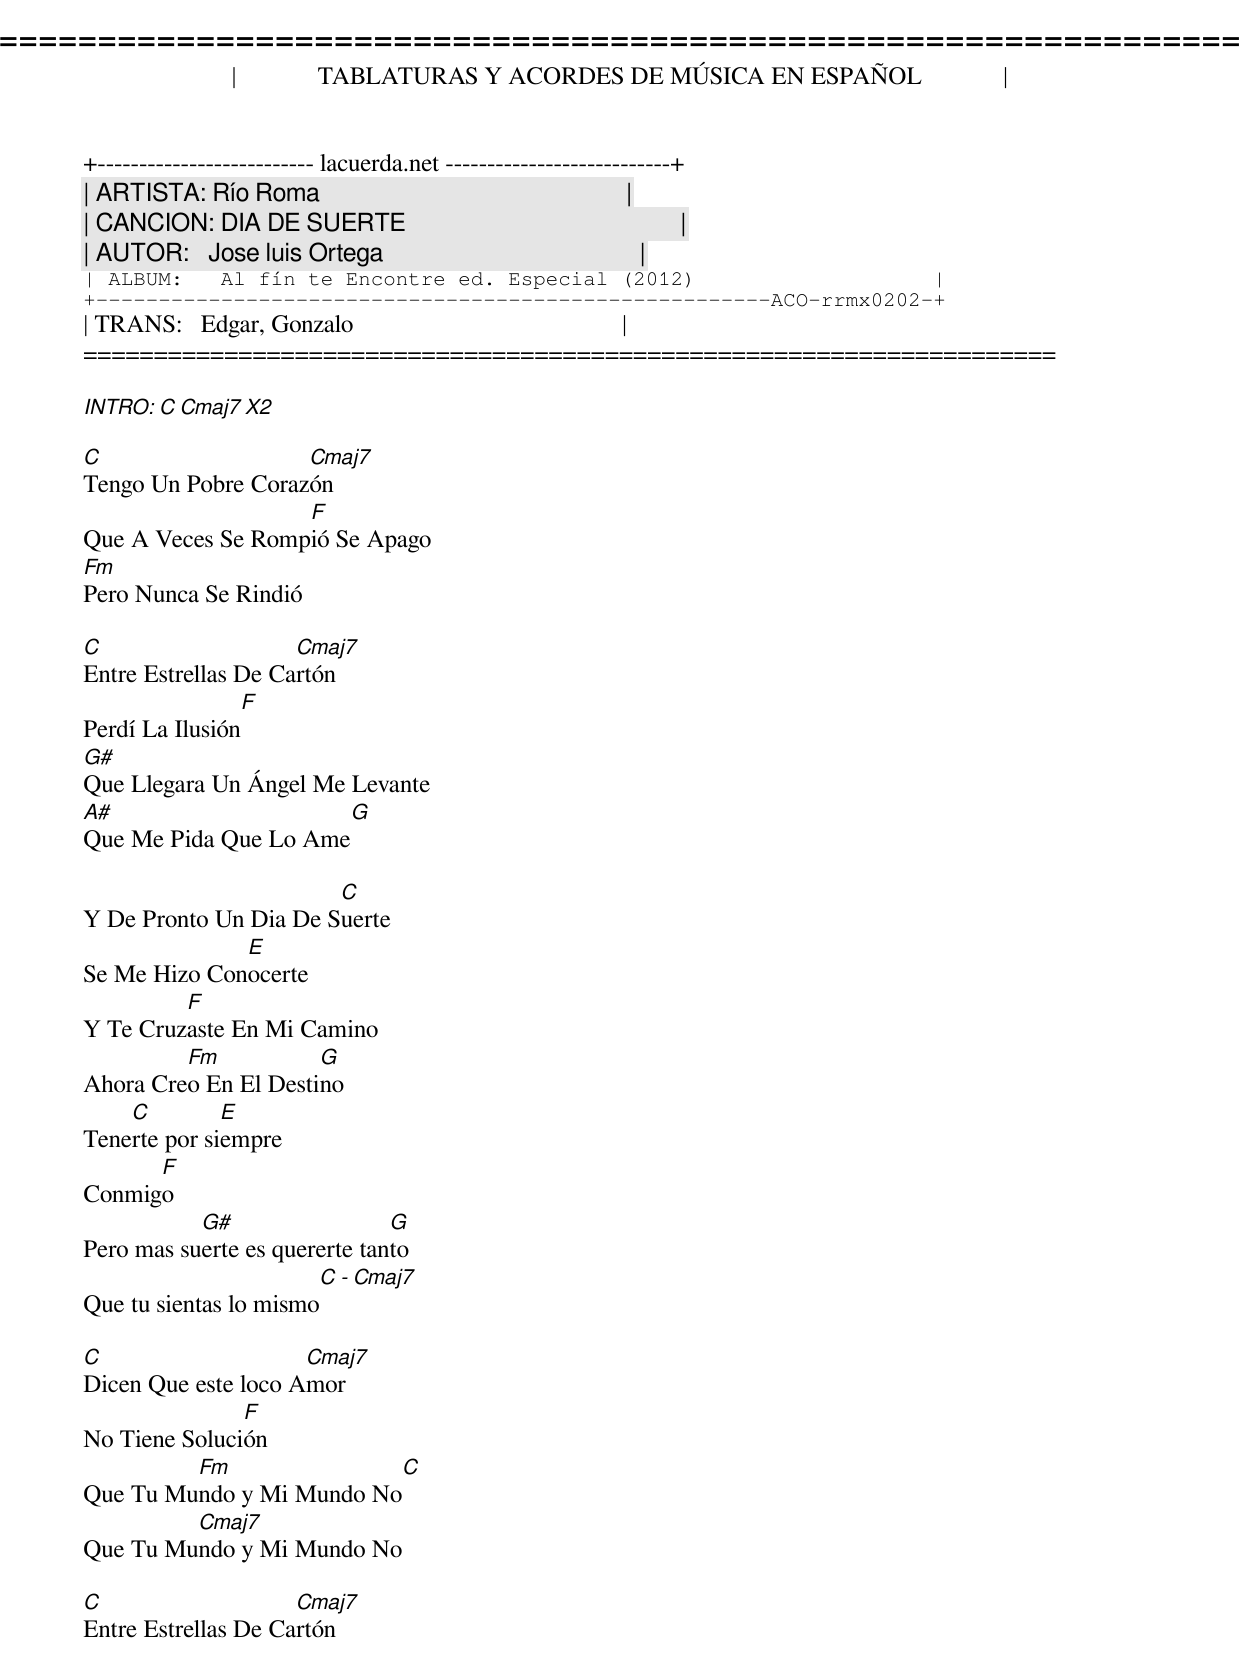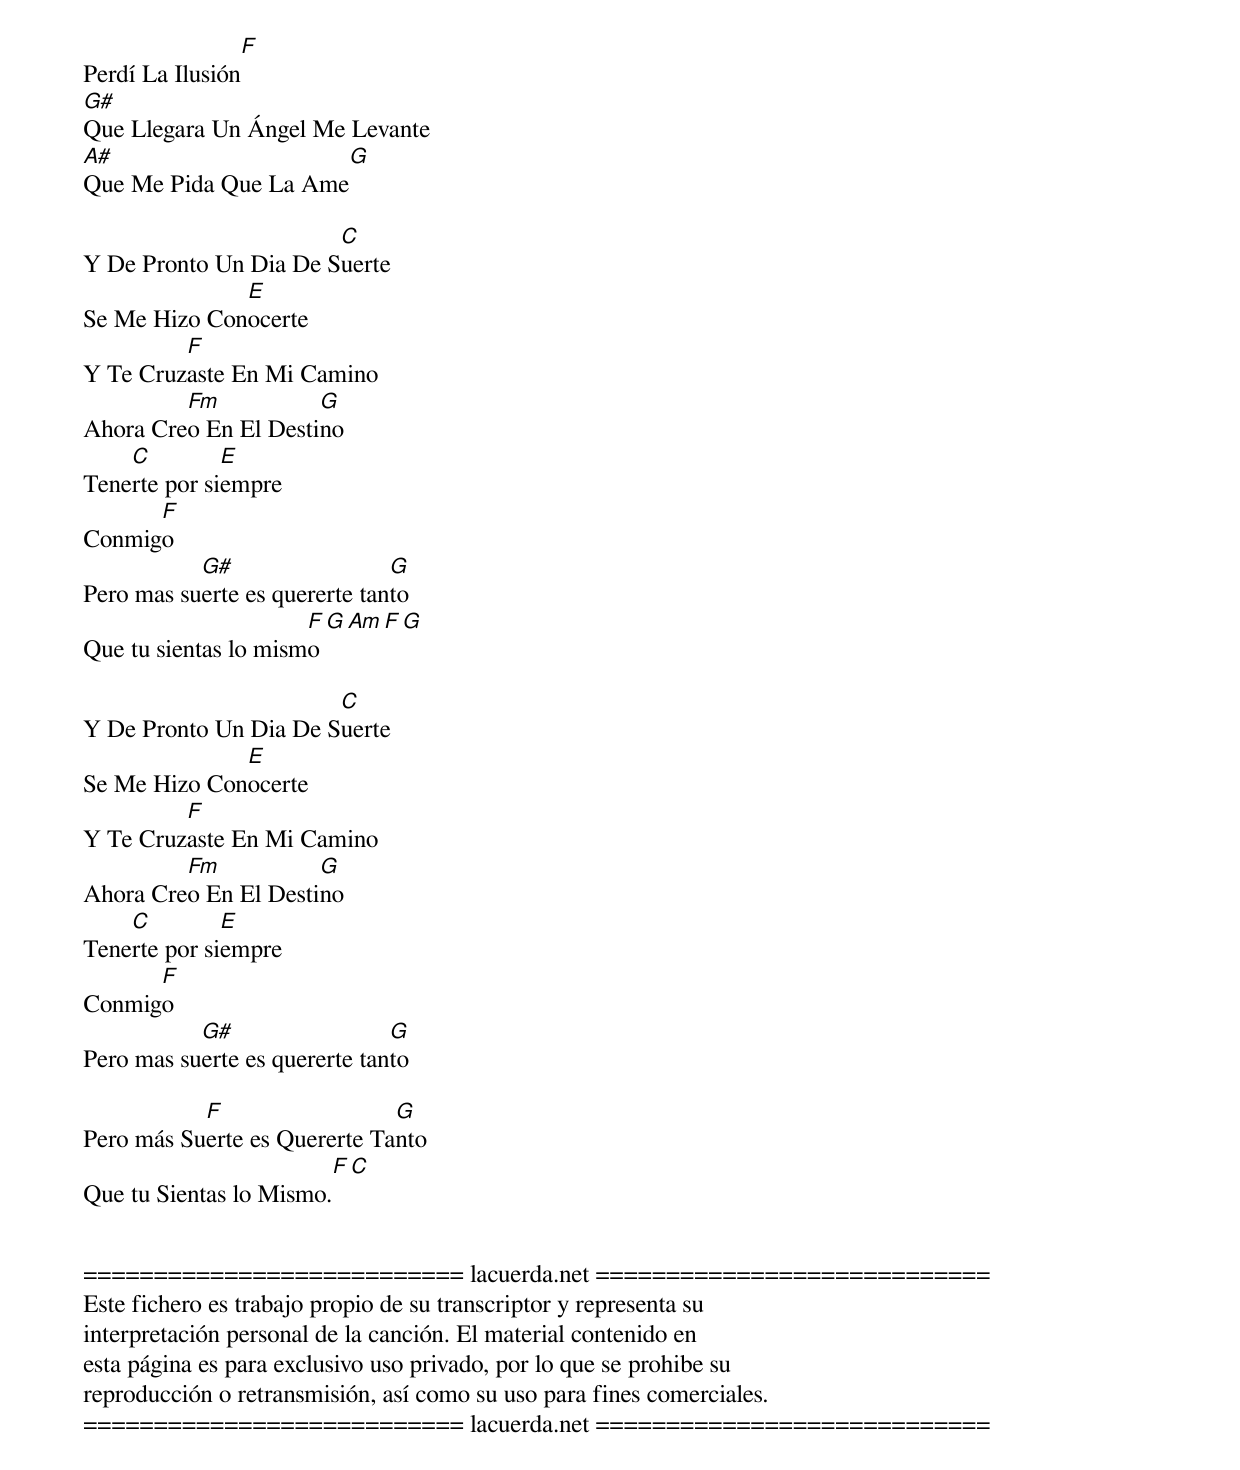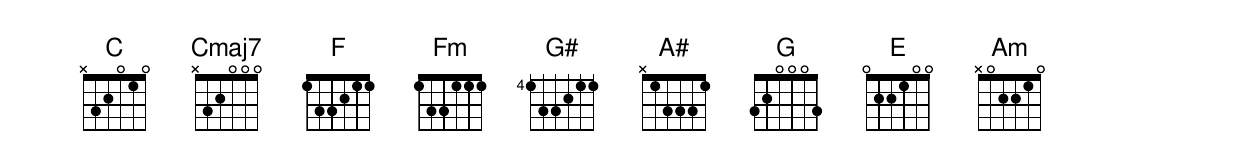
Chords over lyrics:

=====================================================================
|             TABLATURAS Y ACORDES DE MÚSICA EN ESPAÑOL             |
+-------------------------- lacuerda.net ---------------------------+
| ARTISTA: Río Roma                                                 |
| CANCION: DIA DE SUERTE                                            |
| AUTOR:   Jose luis Ortega                                         |
| ALBUM:   Al fín te Encontre ed. Especial (2012)                   |
+------------------------------------------------------ACO-rrmx0202-+
| TRANS:   Edgar, Gonzalo                                           |
=====================================================================

INTRO: C Cmaj7 X2

C                   Cmaj7
Tengo Un Pobre Corazón
                   F
Que A Veces Se Rompió Se Apago
Fm
Pero Nunca Se Rindió

C                    Cmaj7
Entre Estrellas De Cartón
                F
Perdí La Ilusión
G#
Que Llegara Un Ángel Me Levante
A#                    G
Que Me Pida Que Lo Ame

                       C
Y De Pronto Un Dia De Suerte
              E
Se Me Hizo Conocerte
         F
Y Te Cruzaste En Mi Camino
         Fm           G
Ahora Creo En El Destino
    C         E
Tenerte por siempre
      F
Conmigo
           G#                  G
Pero mas suerte es quererte tanto
                       C  -  Cmaj7
Que tu sientas lo mismo

C                    Cmaj7
Dicen Que este loco Amor
               F
No Tiene Solución
         Fm               C
Que Tu Mundo y Mi Mundo No
         Cmaj7
Que Tu Mundo y Mi Mundo No

C                    Cmaj7
Entre Estrellas De Cartón
                F
Perdí La Ilusión
G#
Que Llegara Un Ángel Me Levante
A#                    G
Que Me Pida Que La Ame

                       C
Y De Pronto Un Dia De Suerte
              E
Se Me Hizo Conocerte
         F
Y Te Cruzaste En Mi Camino
         Fm           G
Ahora Creo En El Destino
    C         E
Tenerte por siempre
      F
Conmigo
           G#                  G
Pero mas suerte es quererte tanto
                      F    G   Am    F    G
Que tu sientas lo mismo

                       C
Y De Pronto Un Dia De Suerte
              E
Se Me Hizo Conocerte
         F
Y Te Cruzaste En Mi Camino
         Fm           G
Ahora Creo En El Destino
    C         E
Tenerte por siempre
      F
Conmigo
           G#                  G
Pero mas suerte es quererte tanto

           F                  G
Pero más Suerte es Quererte Tanto
                        F     C
Que tu Sientas lo Mismo.


=========================== lacuerda.net ============================
Este fichero es trabajo propio de su transcriptor y representa su
interpretación personal de la canción. El material contenido en
esta página es para exclusivo uso privado, por lo que se prohibe su
reproducción o retransmisión, así como su uso para fines comerciales.
=========================== lacuerda.net ============================
